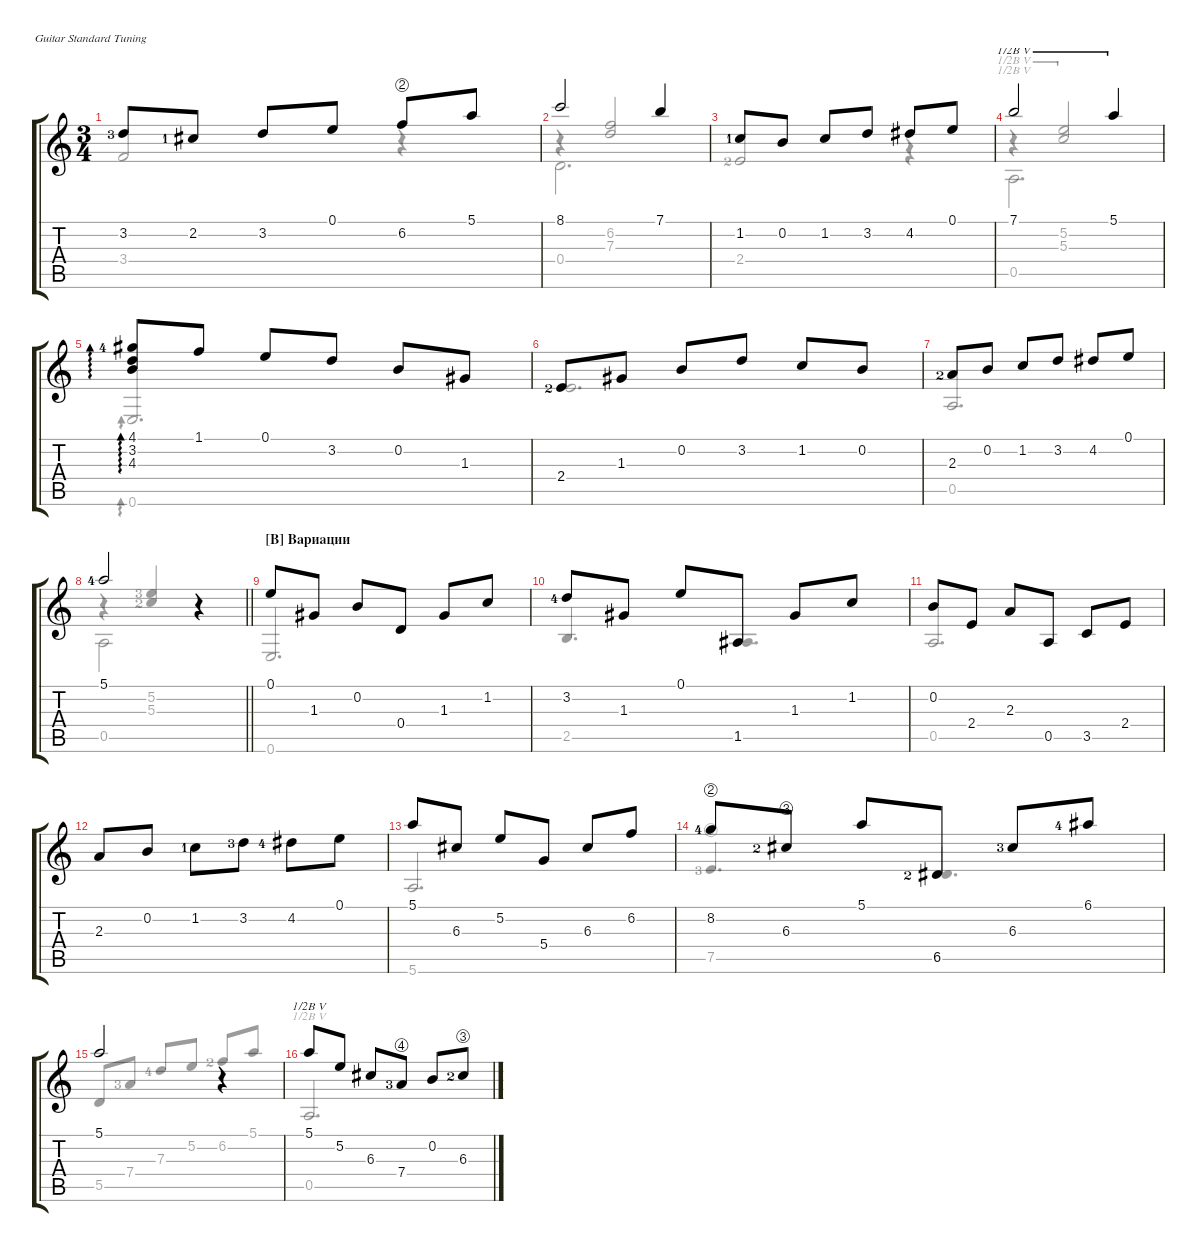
\defaultSystemsLayout 4
\hideDynamics
\singleTrackTrackNamePolicy hidden
\multiTrackTrackNamePolicy hidden
\firstSystemTrackNameMode fullname
\firstSystemTrackNameOrientation horizontal
\otherSystemsTrackNameOrientation horizontal
\track ("Nylon Guitar" "Nylon Guit") {instrument acousticguitarnylon}
\staff {score tabs}
\tuning (E4 B3 G3 D3 A2 E2)
\voice
\ts (3 4)
\tempo (180 hide)
\clef g2
\ks aminor
3.2{lf 4}.8{dy mf} 2.2{lf 2}.8 3.2.8 0.1.8 6.2{string}.8 5.1.8 |
8.1.2 7.1.4 |
1.2{lf 2}.8 0.2.8 1.2.8 3.2.8 4.2.8 0.1.8 |
7.1.2{barre (5 half)} 5.1.4{barre (5 half)} |
(4.1{lf 5} 3.2 4.3).8{ad 0} 1.1.8 0.1.8 3.2.8 0.2.8 1.3.8 |
2.4{lf 3}.8 1.3.8 0.2.8 3.2.8 1.2.8 0.2.8 |
2.3{lf 3}.8 0.2.8 1.2.8 3.2.8 4.2.8 0.1.8 |
\barLineRight lightlight
5.1{lf 5}.2 r.4 |
\section ("B" "Вариации")
0.1.8 1.3.8 0.2.8 0.4.8 1.3.8 1.2.8 |
3.2{lf 5}.8 1.3.8 0.1.8 1.5.8 1.3.8 1.2.8 |
0.2.8 2.4.8 2.3.8 0.5.8 3.5.8 2.4.8 |
2.3.8 0.2.8 1.2{lf 2}.8 3.2{lf 4}.8 4.2{lf 5}.8 0.1.8 |
5.1.8 6.3.8 5.2.8 5.4.8 6.3.8 6.2.8 |
8.2{string lf 5}.8 6.3{string lf 3}.8 5.1.8 6.5{lf 3}.8 6.3{lf 4}.8 6.1{lf 5}.8 |
5.1.2 r.4 |
5.1.8{barre (5 half)} 5.2.8 6.3.8 7.4{string lf 4}.8 0.2.8 6.3{string lf 3}.8
\voice
\clef g2
\ottava regular
\simile none
\ks aminor
|
r.4{beam invert} (6.2 7.3).2{beam invert} |
|
r.4{barre (5 half) beam invert} (5.2 5.3).2{barre (5 half) beam invert} |
|
|
|
\barLineRight lightlight
r.4{beam invert} (5.2{lf 4} 5.3{lf 3}).4{beam invert} r.4{beam invert} |
|
|
|
|
|
|
|
\voice
\clef g2
\ottava regular
\simile none
\ks aminor
3.4.2{dy mf beam invert} r.4{beam invert} |
0.4.2{d} |
2.4{lf 3}.2{beam invert} r.4 |
0.5.2{d barre (5 half)} |
0.6.2{d ad 0 beam invert} |
2.4.2{d beam invert} |
0.5.2{d beam invert} |
\barLineRight lightlight
0.5.2 r.4 |
0.6.2{d beam invert} |
2.5.4{d beam invert} 1.5.4{d beam invert} |
0.5.2{d beam invert} |
|
5.6.2{d beam invert} |
7.5{string lf 4}.4{d beam invert} 6.5.4{d beam invert} |
5.5.8{beam invert} 7.4{lf 4}.8 7.3{lf 5}.8{beam invert} 5.2.8 6.2{lf 3}.8{beam invert} 5.1.8 |
0.5.2{d barre (5 half) beam invert}
